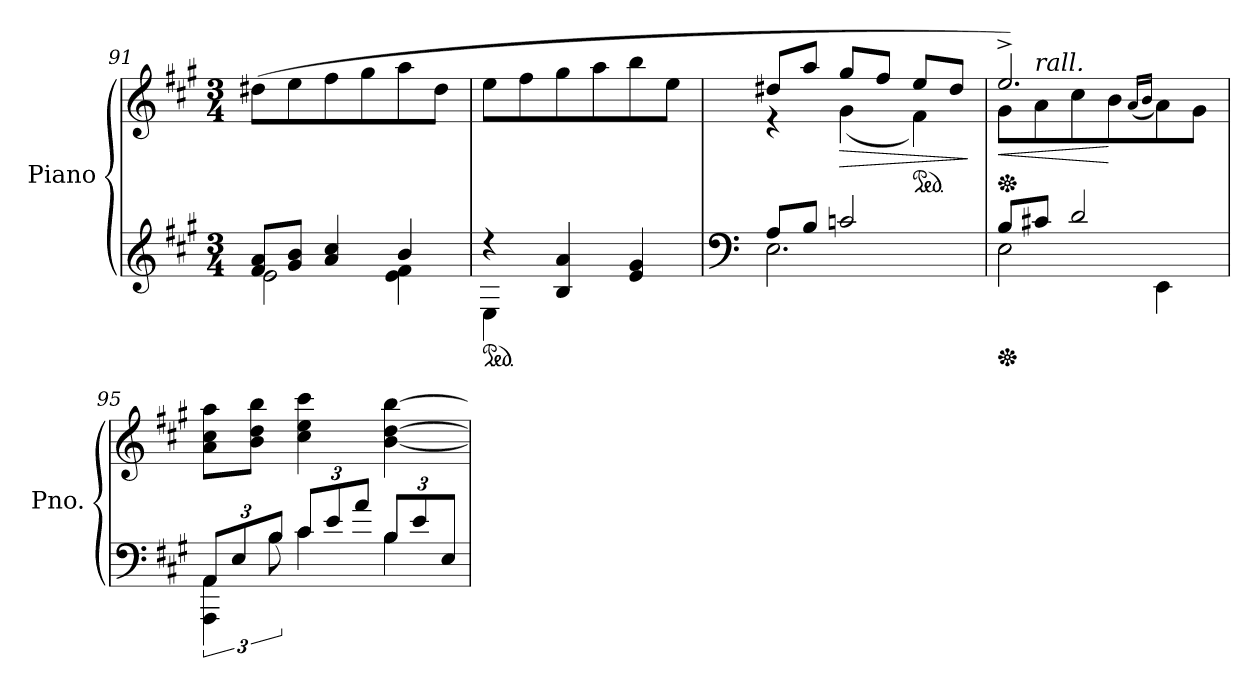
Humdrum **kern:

**kern	**kern	**dynam
*part1	*part1	*part1
*staff2	*staff1	*staff1/2
*I"Piano	*	*
*I'Pno.	*	*
*clefG2	*clefG2	*
*k[f#c#g#]	*k[f#c#g#]	*
*M3/4	*M3/4	*
=91	=91	=91
*^	*	*
8f#/ 8a/L	2e\	(>8dd#X\L	.
8g#/ 8b/J	.	8ee\	.
4a/ 4cc#/	.	8ff#\	.
.	.	8gg#\	.
4b/	4e\ 4f#\	8aa\	.
.	.	8dd#\J	.
=92	=92	=92	=92
*ped	*	*	*
4r	4E\	8ee\L	.
.	.	8ff#\	.
4B/ 4a/	2ryy	8gg#\	.
.	.	8aa\	.
4e/ 4g#/	.	8bb\	.
.	.	8ee\J	.
=93	=93	=93	=93
*clefF4	*	*	*
*	*	*^	*
8A/L	2.E\	8dd#X/L	4r	.
8B/J	.	8aa/J	.	.
!	!	!	!	!LO:HP:b
2cn/	.	8gg#/L	(<4g#\	>
.	.	8ff#/J	.	.
*	*	*ped	*	*
.	.	8ee/L	4f#\)	.
.	.	8dd#/J	.	.
*v	*v	*	*	*
*	*v	*v	*
.	.	]
=94	=94	=94
*Xped	*	*
*^	*	*
*	*	*Xped	*
!	!	!	!LO:HP:b
*	*	*^	*
8B/L	2E\	2.ee^/)	8g#\L	<
!	!	!	!LO:TX:a:i:t=rall.	!
8c#X/J	.	.	8a\	.
2d/	.	.	8cc#\	.
.	.	.	8b\	[
.	.	.	(<16qa/LL	.
.	.	.	16qb/JJ	.
.	4EE\	.	8a\)	.
.	.	.	8g#\J	.
*	*	*v	*v	*
!!LO:PB:g=z
=95	=95	=95	=95
*Xbrackettup	*brackettup	*	*
*	*	*^	*
!	!	!LO:TX:b:i:t=dolcissimo	!	!
!	!	!LO:TX:a:i:t=a tempo	!	!
*	*	*v	*v	*
12AA/L	6AAA\ 6AA\	8a\ 8cc#\ 8aa\L	.
12E/	.	.	.
.	.	8b\ 8dd\ 8bb\J	.
12B/J	12B\	.	.
*Xbrackettup	*	*	*
12c#/L	4c#\	4cc#\ 4ee\ 4ccc#\	.
12e/	.	.	.
12a/J	.	.	.
12B/L	4B\	[4b\ [4dd\ [4bb\	.
12e/	.	.	.
12E/J	.	.	.
*v	*v	*	*
=	=	=
*-	*-	*-
